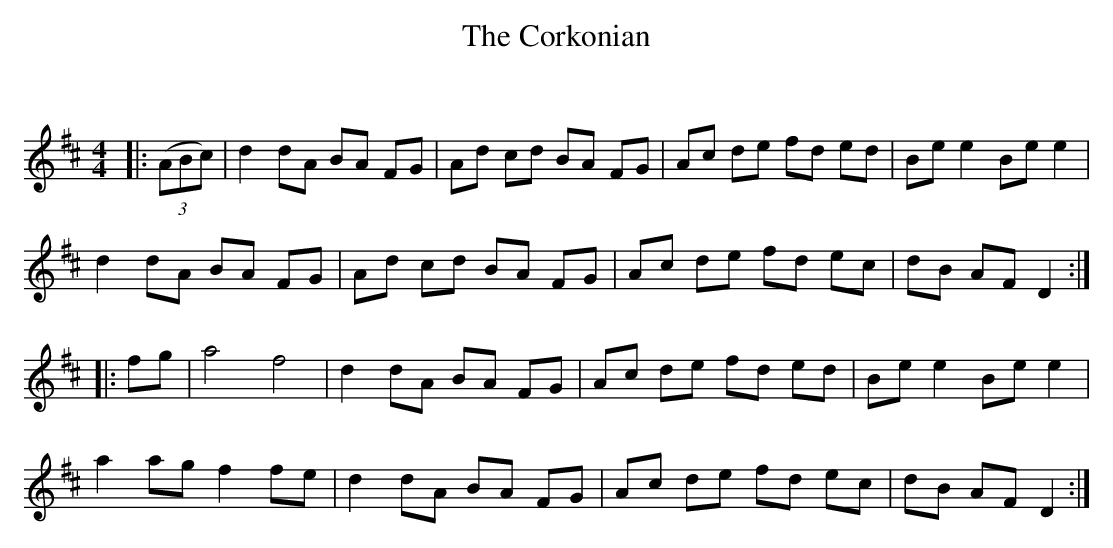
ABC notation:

X:1
T: The Corkonian
C:
Q: 232
K:D
M:4/4
L:1/8
|:((3ABc)|d2 dA BA FG|Ad cd BA FG|Ac de fd ed|Be e2 Be e2|
d2 dA BA FG|Ad cd BA FG|Ac de fd ec|dB AF D2:|
|:fg|a4 f4|d2 dA BA FG|Ac de fd ed|Be e2 Be e2|
a2 ag f2 fe|d2 dA BA FG|Ac de fd ec|dB AF D2:|
